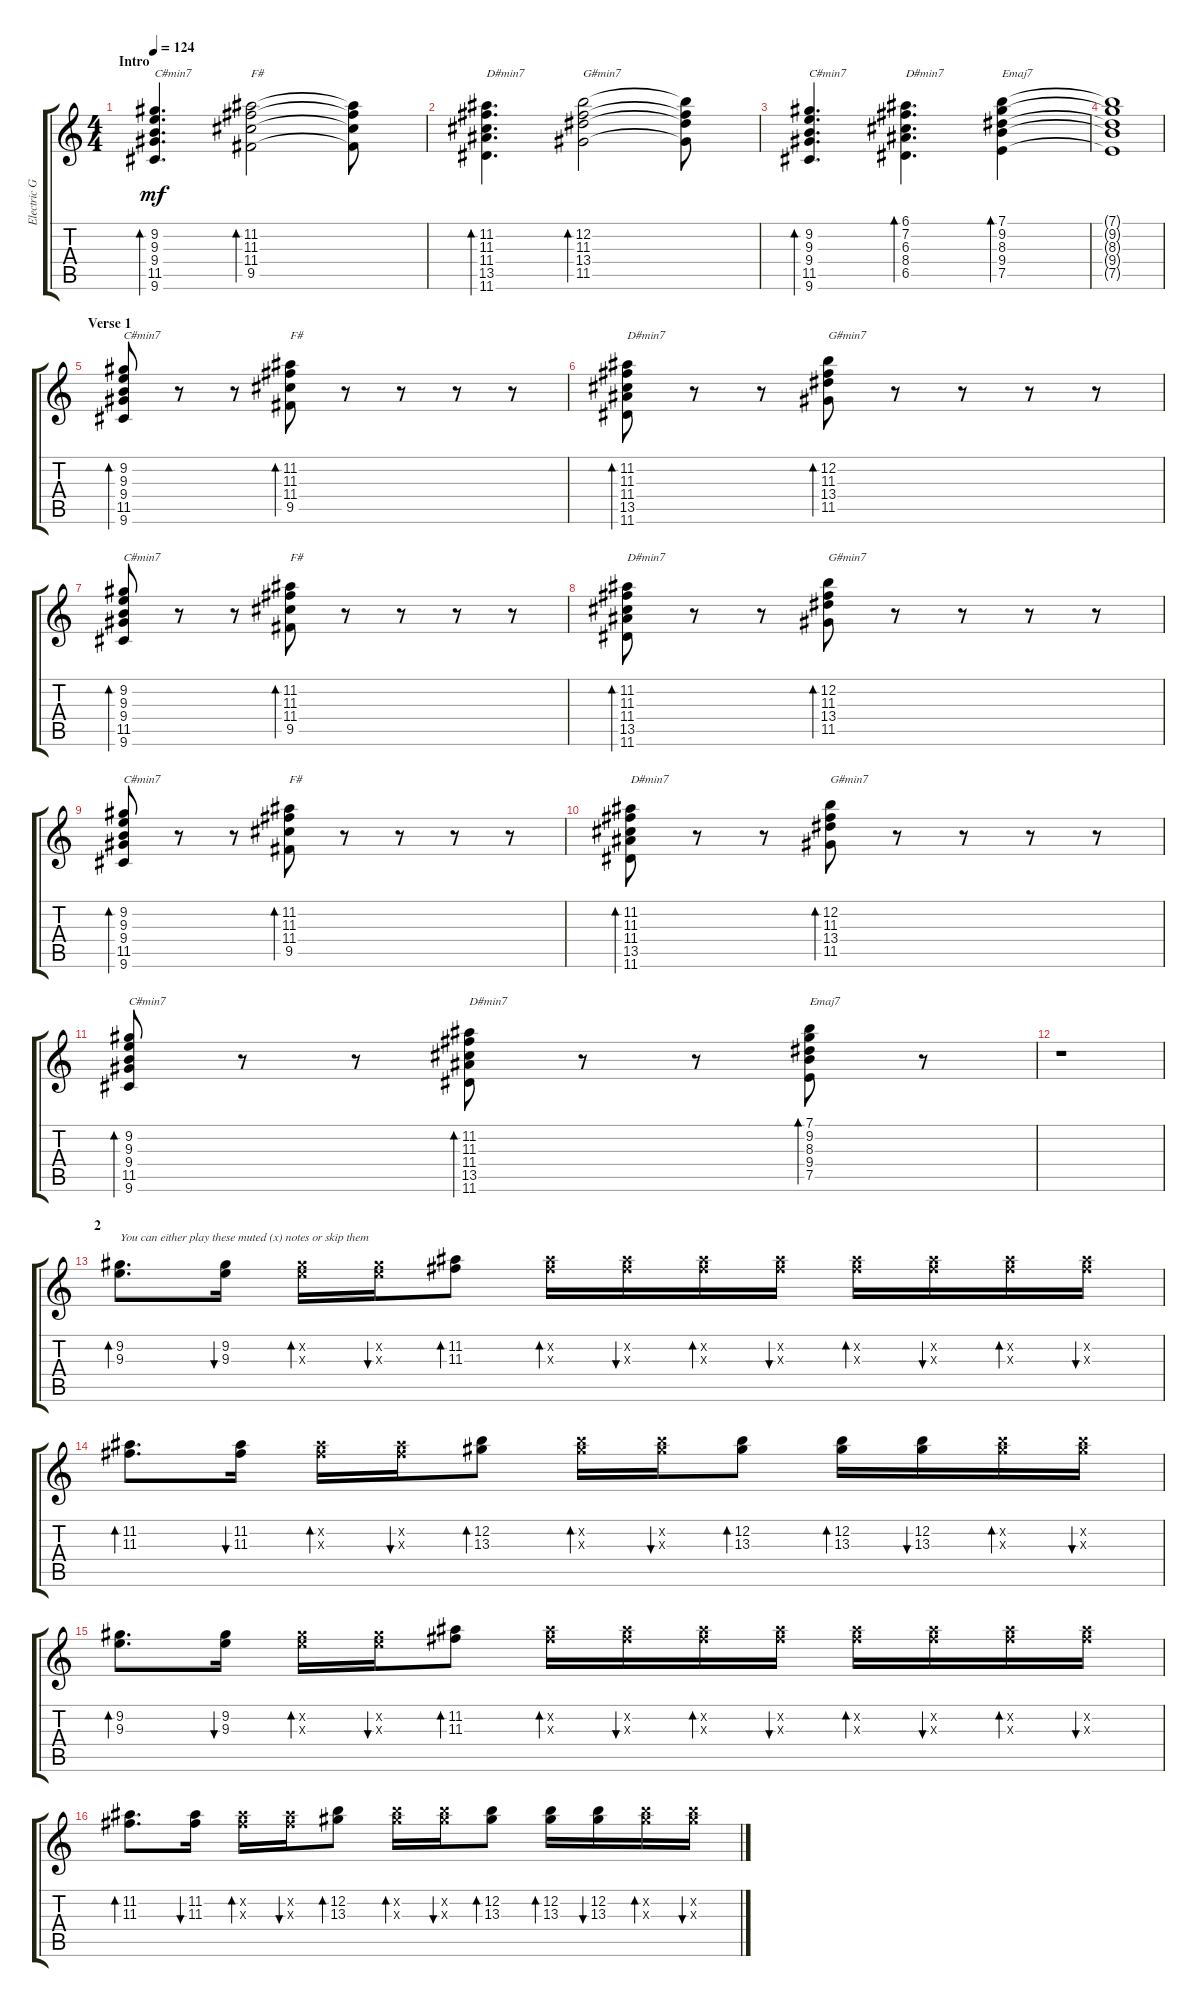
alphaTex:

\track ("Electric Guitar" "Electric G") {instrument electricguitarclean}
\staff {score tabs}
\tuning (E4 B3 G3 D3 A2 E2) {hide}
\ts (4 4)
\section ("" "Intro")
\tempo 124
\clef g2
\ks c
(9.2 9.3 9.4 11.5 9.6).4{d bd 30 txt "C#min7" dy mf instrument electricguitarclean} (11.2 11.3 11.4 9.5).2{bd 30 txt "F#"} (11.2{t} 11.3{t} 11.4{t} 9.5{t}).8 |
(11.2 11.3 11.4 13.5 11.6).4{d bd 30 txt "D#min7"} (12.2 11.3 13.4 11.5).2{bd 30 txt "G#min7"} (12.2{t} 11.3{t} 13.4{t} 11.5{t}).8 |
(9.2 9.3 9.4 11.5 9.6).4{d bd 30 txt "C#min7"} (6.1 7.2 6.3 8.4 6.5).4{d bd 30 txt "D#min7"} (7.1 9.2 8.3 9.4 7.5).4{bd 30 txt "Emaj7"} |
(7.1{t} 9.2{t} 8.3{t} 9.4{t} 7.5{t}).1 |
\section ("" "Verse 1")
(9.2 9.3 9.4 11.5 9.6).8{bd 30 txt "C#min7"} r.8 r.8 (11.2 11.3 11.4 9.5).8{bd 30 txt "F#"} r.8 r.8 r.8 r.8 |
(11.2 11.3 11.4 13.5 11.6).8{bd 30 txt "D#min7"} r.8 r.8 (12.2 11.3 13.4 11.5).8{bd 30 txt "G#min7"} r.8 r.8 r.8 r.8 |
(9.2 9.3 9.4 11.5 9.6).8{bd 30 txt "C#min7"} r.8 r.8 (11.2 11.3 11.4 9.5).8{bd 30 txt "F#"} r.8 r.8 r.8 r.8 |
(11.2 11.3 11.4 13.5 11.6).8{bd 30 txt "D#min7"} r.8 r.8 (12.2 11.3 13.4 11.5).8{bd 30 txt "G#min7"} r.8 r.8 r.8 r.8 |
(9.2 9.3 9.4 11.5 9.6).8{bd 30 txt "C#min7"} r.8 r.8 (11.2 11.3 11.4 9.5).8{bd 30 txt "F#"} r.8 r.8 r.8 r.8 |
(11.2 11.3 11.4 13.5 11.6).8{bd 30 txt "D#min7"} r.8 r.8 (12.2 11.3 13.4 11.5).8{bd 30 txt "G#min7"} r.8 r.8 r.8 r.8 |
(9.2 9.3 9.4 11.5 9.6).8{bd 30 txt "C#min7"} r.8 r.8 (11.2 11.3 11.4 13.5 11.6).8{bd 30 txt "D#min7"} r.8 r.8 (7.1 9.2 8.3 9.4 7.5).8{bd 30 txt "Emaj7"} r.8 |
r.1 |
\section ("" "2")
(9.2 9.3).8{d bd 30 txt "You can either play these muted (x) notes or skip them"} (9.2 9.3).16{bu 30} (9.2{x} 9.3{x}).16{bd 30} (9.2{x} 9.3{x}).16{bu 30} (11.2 11.3).8{bd 30} (11.2{x} 11.3{x}).16{bd 30} (11.2{x} 11.3{x}).16{bu 30} (11.2{x} 11.3{x}).16{bd 30} (11.2{x} 11.3{x}).16{bu 30} (11.2{x} 11.3{x}).16{bd 30} (11.2{x} 11.3{x}).16{bu 30} (11.2{x} 11.3{x}).16{bd 30} (11.2{x} 11.3{x}).16{bu 30} |
(11.2 11.3).8{d bd 30} (11.2 11.3).16{bu 30} (11.2{x} 11.3{x}).16{bd 30} (11.2{x} 11.3{x}).16{bu 30} (12.2 13.3).8{bd 30} (12.2{x} 13.3{x}).16{bd 30} (12.2{x} 13.3{x}).16{bu 30} (12.2 13.3).8{bd 30} (12.2 13.3).16{bd 30} (12.2 13.3).16{bu 30} (12.2{x} 13.3{x}).16{bd 30} (12.2{x} 13.3{x}).16{bu 30} |
(9.2 9.3).8{d bd 30} (9.2 9.3).16{bu 30} (9.2{x} 9.3{x}).16{bd 30} (9.2{x} 9.3{x}).16{bu 30} (11.2 11.3).8{bd 30} (11.2{x} 11.3{x}).16{bd 30} (11.2{x} 11.3{x}).16{bu 30} (11.2{x} 11.3{x}).16{bd 30} (11.2{x} 11.3{x}).16{bu 30} (11.2{x} 11.3{x}).16{bd 30} (11.2{x} 11.3{x}).16{bu 30} (11.2{x} 11.3{x}).16{bd 30} (11.2{x} 11.3{x}).16{bu 30} |
(11.2 11.3).8{d bd 30} (11.2 11.3).16{bu 30} (11.2{x} 11.3{x}).16{bd 30} (11.2{x} 11.3{x}).16{bu 30} (12.2 13.3).8{bd 30} (12.2{x} 13.3{x}).16{bd 30} (12.2{x} 13.3{x}).16{bu 30} (12.2 13.3).8{bd 30} (12.2 13.3).16{bd 30} (12.2 13.3).16{bu 30} (12.2{x} 13.3{x}).16{bd 30} (12.2{x} 13.3{x}).16{bu 30}
